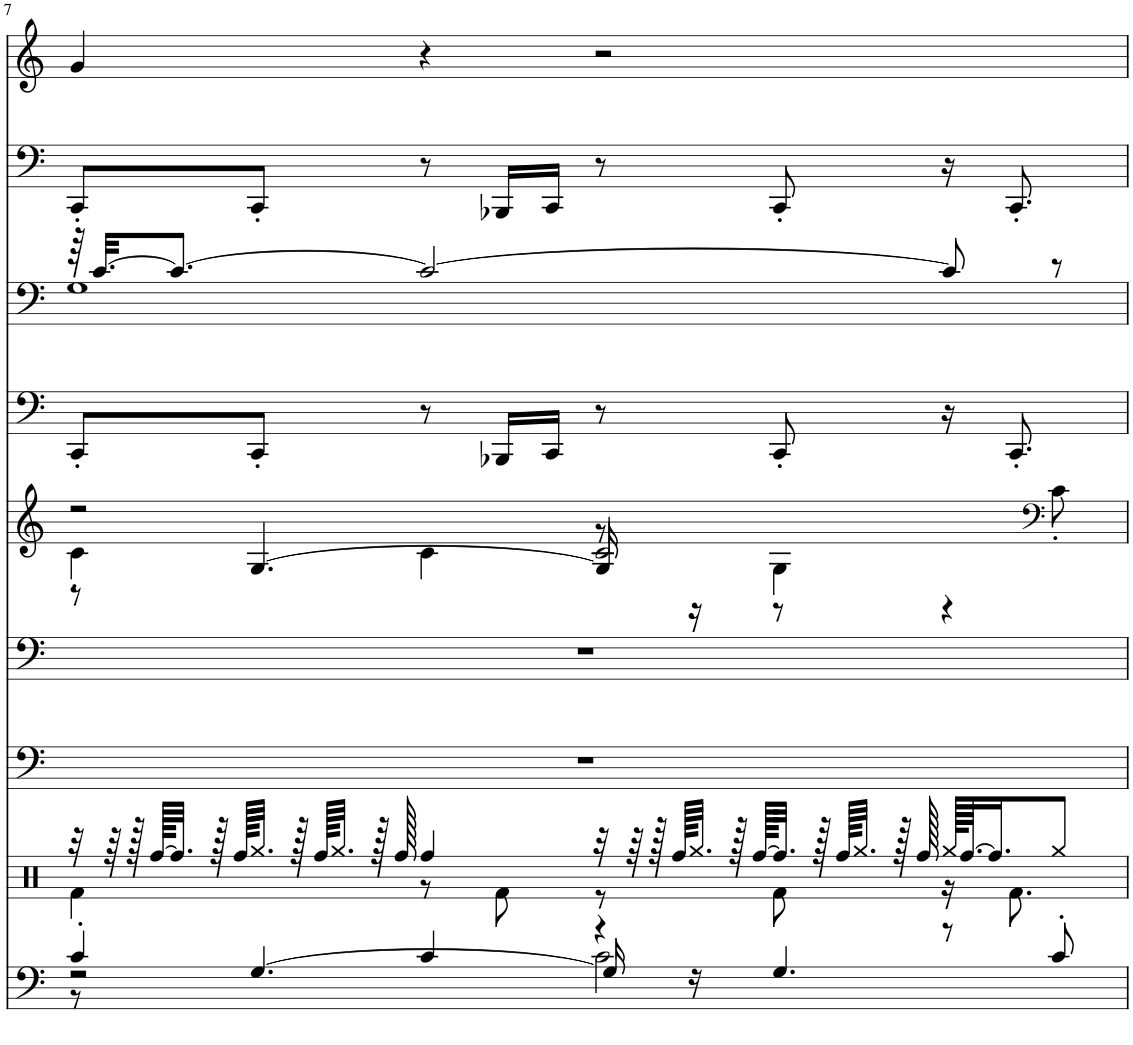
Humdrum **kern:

**kern	**kern	**kern	**kern	**kern	**kern	**kern	**kern	**kern
*part9	*part8	*part7	*part6	*part5	*part4	*part3	*part2	*part1
*staff9	*staff8	*staff7	*staff6	*staff5	*staff4	*staff3	*staff2	*staff1
*I"Clean Guitar	*I"Percussion	*I"Muted Guitar	*I"Muted Guitar	*I"Overdrive Gtr	*I"Fretless Bass	*I"Steel Gtr.	*I"Synth Bass 1	*I"Bandoneon, Intuition
!!LO:PB:g=z
*clefF4	*clefX	*clefF4	*clefF4	*clefG2	*clefF4	*clefF4	*clefF4	*clefG2
*k[]	*k[]	*k[]	*k[]	*k[]	*k[]	*k[]	*k[]	*k[]
*M4/4	*M4/4	*M4/4	*M4/4	*M4/4	*M4/4	*M4/4	*M4/4	*M4/4
=7	=7	=7	=7	=7	=7	=7	=7	=7
*^	*^	*	*	*^	*	*^	*	*
*	*^	*	*	*	*	*	*^	*	*	*	*	*
4c'/	2r	8r	32r	4Rf\	1r	1r	2r	4c'\	8r	8CC'/L	64r	1G	8CC'/L	4g/
.	.	.	.	.	.	.	.	.	.	.	[32.c/KKL	.	.	.
.	.	.	64r	.	.	.	.	.	.	.	.	.	.	.
.	.	.	128r	.	.	.	.	.	.	.	.	.	.	.
.	.	.	[128Rff/KKLLL	.	.	.	.	.	.	.	.	.	.	.
.	.	.	32.Rff/JJJ]	.	.	.	.	.	.	.	8.c/J_	.	.	.
.	.	.	128r	.	.	.	.	.	.	.	.	.	.	.
.	.	.	128Rff/KKLLL	.	.	.	.	.	.	.	.	.	.	.
.	.	[4.G/	32.Rgg/JJJ	.	.	.	.	.	[4.G/	8CC'/J	.	.	8CC'/J	.
.	.	.	128r	.	.	.	.	.	.	.	.	.	.	.
.	.	.	128Rff/KKLLL	.	.	.	.	.	.	.	.	.	.	.
.	.	.	32.Rgg/JJJ	.	.	.	.	.	.	.	.	.	.	.
.	.	.	128r	.	.	.	.	.	.	.	.	.	.	.
.	.	.	128Rff/	.	.	.	.	.	.	.	.	.	.	.
4c/	.	.	4Rff/	8r	.	.	.	4c\	.	8r	2c/_	.	8r	4r
.	.	.	.	8Rf\	.	.	.	.	.	16BBB-X/LL	.	.	16BBB-X/LL	.
.	.	.	.	.	.	.	.	.	.	16CC/JJ	.	.	16CC/JJ	.
4r	2c\	16G/]	32r	8r	.	.	2c/	8r	16G/]	8r	.	.	8r	2r
.	.	.	64r	.	.	.	.	.	.	.	.	.	.	.
.	.	.	128r	.	.	.	.	.	.	.	.	.	.	.
.	.	.	128Rff/KKLLL	.	.	.	.	.	.	.	.	.	.	.
.	.	16r	32.Rgg/JJJ	.	.	.	.	.	16r	.	.	.	.	.
.	.	.	128r	.	.	.	.	.	.	.	.	.	.	.
.	.	.	[128Rff/KKLLL	.	.	.	.	.	.	.	.	.	.	.
.	.	4.G/	32.Rff/JJJ]	8Rf\	.	.	.	4G\	8r	8CC'/	.	.	8CC'/	.
.	.	.	128r	.	.	.	.	.	.	.	.	.	.	.
.	.	.	128Rff/KKLLL	.	.	.	.	.	.	.	.	.	.	.
.	.	.	32.Rgg/JJJ	.	.	.	.	.	.	.	.	.	.	.
.	.	.	128r	.	.	.	.	.	.	.	.	.	.	.
.	.	.	128Rff/	.	.	.	.	.	.	.	.	.	.	.
8r	.	.	128Rgg/KLLLL	16r	.	.	.	.	4r	16r	8c/]	.	16r	.
.	.	.	[64.Rff/JJ	.	.	.	.	.	.	.	.	.	.	.
.	.	.	16.Rff/J]	.	.	.	.	.	.	.	.	.	.	.
.	.	.	.	8.Rf\	.	.	.	.	.	8.CC'/	.	.	8.CC'/	.
*	*	*	*	*	*	*	*clefF4	*	*	*	*	*	*	*
8c'/	.	.	8Rgg/J	.	.	.	.	8c'\	.	.	8r	.	.	.
*v	*v	*v	*	*	*	*	*v	*v	*v	*	*v	*v	*	*
*	*v	*v	*	*	*	*	*	*	*
=	=	=	=	=	=	=	=	=
*-	*-	*-	*-	*-	*-	*-	*-	*-
